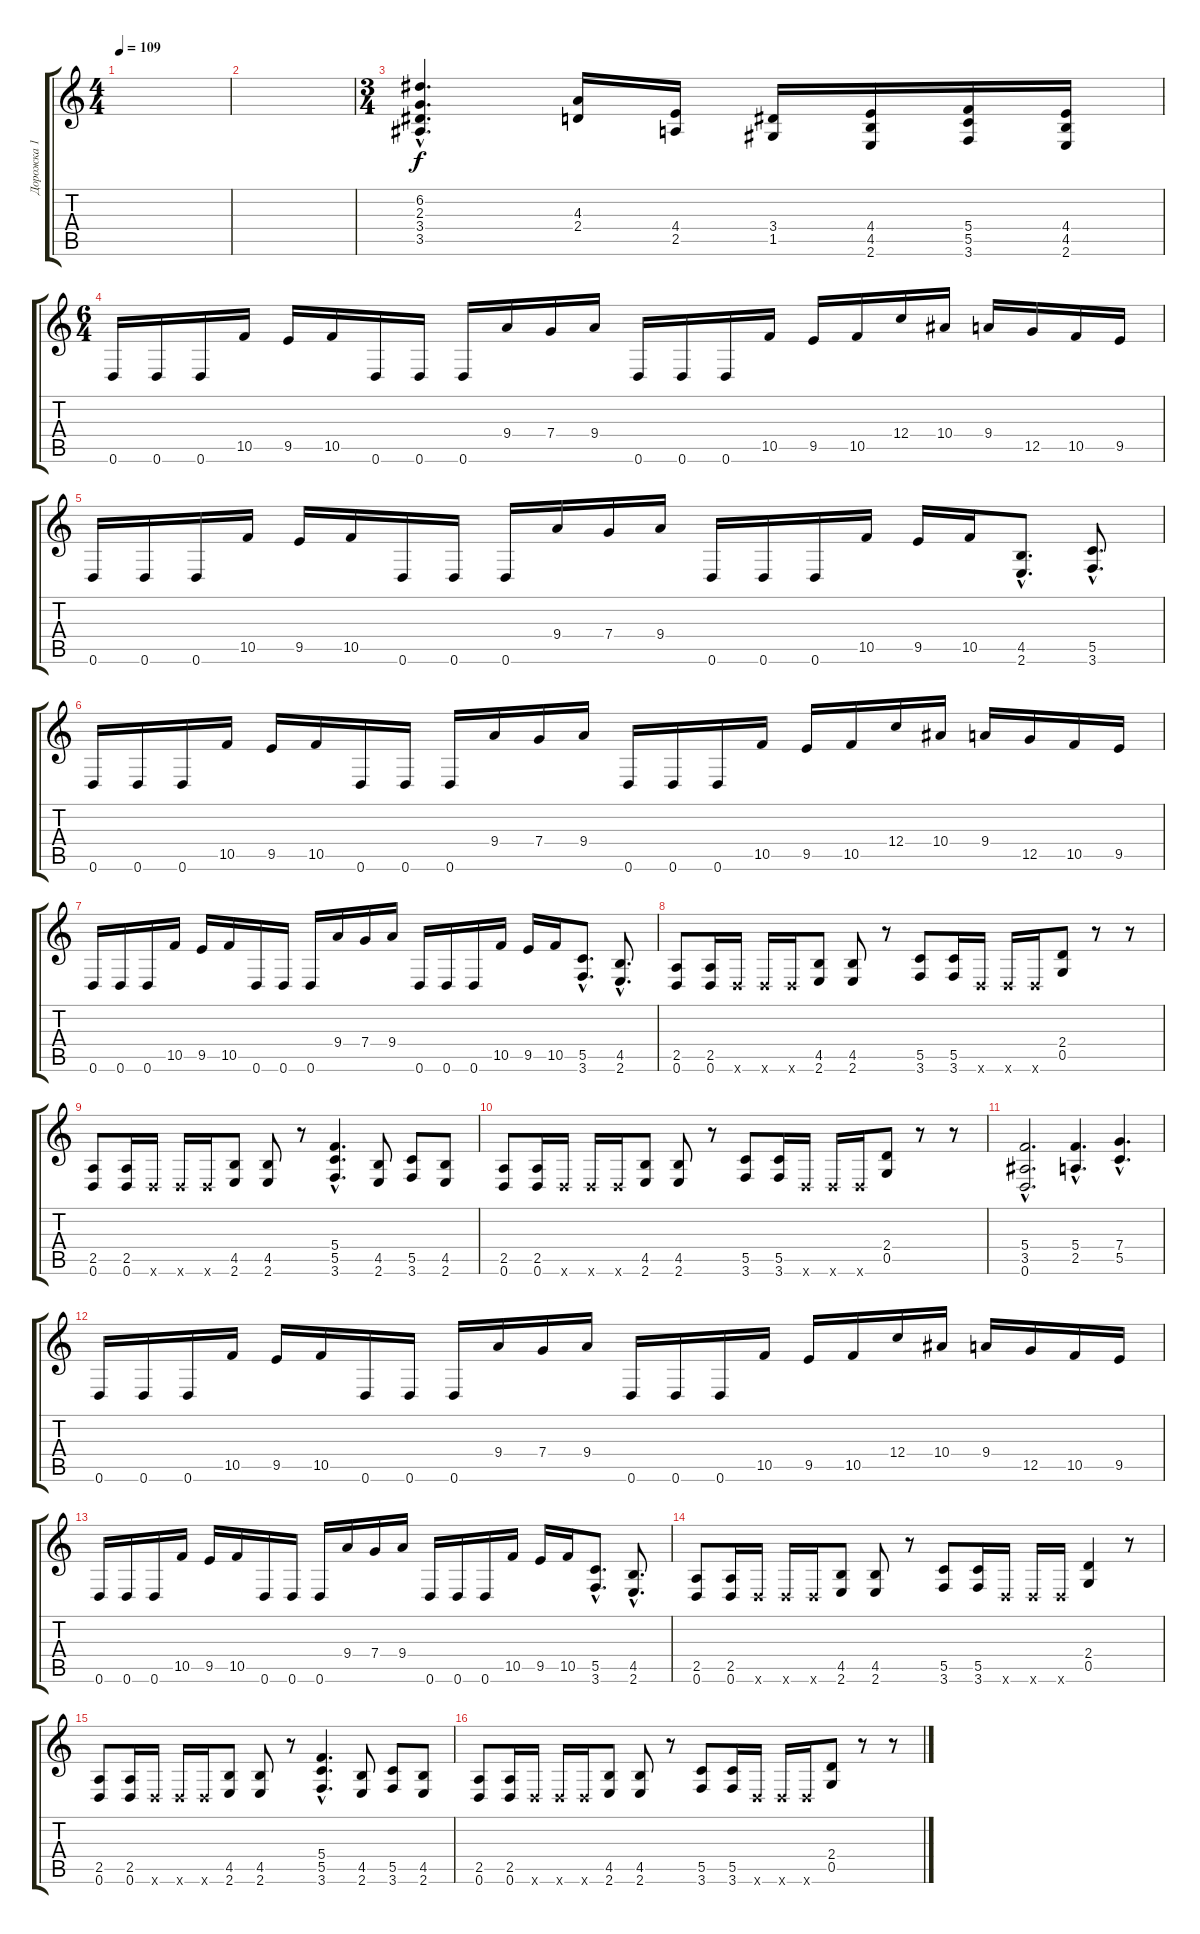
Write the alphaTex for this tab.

\track ("Дорожка 1" "Дорожка 1") {instrument distortionguitar}
\staff {score tabs}
\tuning (D4 A3 F3 C3 G2 D2) {hide}
\ts (4 4)
\tempo 109
\clef g2
\ks c
|
|
\ts (3 4)
(6.2{hac} 2.3{hac} 3.4 3.5{hac}).4{d} (4.3 2.4).16 (4.4 2.5).16 (3.4 1.5).16 (4.4 4.5 2.6).16 (5.4 5.5 3.6).16 (4.4 4.5 2.6).16 |
\ts (6 4)
0.6.16 0.6.16 0.6.16 10.5.16 9.5.16 10.5.16 0.6.16 0.6.16 0.6.16 9.4.16 7.4.16 9.4.16 0.6.16 0.6.16 0.6.16 10.5.16 9.5.16 10.5.16 12.4.16 10.4.16 9.4.16 12.5.16 10.5.16 9.5.16 |
0.6.16 0.6.16 0.6.16 10.5.16 9.5.16 10.5.16 0.6.16 0.6.16 0.6.16 9.4.16 7.4.16 9.4.16 0.6.16 0.6.16 0.6.16 10.5.16 9.5.16 10.5.16 (4.5{hac} 2.6{hac}).8{d} (5.5{hac} 3.6{hac}).8{d} |
0.6.16 0.6.16 0.6.16 10.5.16 9.5.16 10.5.16 0.6.16 0.6.16 0.6.16 9.4.16 7.4.16 9.4.16 0.6.16 0.6.16 0.6.16 10.5.16 9.5.16 10.5.16 12.4.16 10.4.16 9.4.16 12.5.16 10.5.16 9.5.16 |
0.6.16 0.6.16 0.6.16 10.5.16 9.5.16 10.5.16 0.6.16 0.6.16 0.6.16 9.4.16 7.4.16 9.4.16 0.6.16 0.6.16 0.6.16 10.5.16 9.5.16 10.5.16 (5.5{hac} 3.6{hac}).8{d} (4.5{hac} 2.6{hac}).8{d} |
(2.5 0.6).8 (2.5 0.6).16 0.6{x}.16 0.6{x}.16 0.6{x}.16 (4.5 2.6).8 (4.5 2.6).8 r.8 (5.5 3.6).8 (5.5 3.6).16 0.6{x}.16 0.6{x}.16 0.6{x}.16 (2.4 0.5).8 r.8 r.8 |
(2.5 0.6).8 (2.5 0.6).16 0.6{x}.16 0.6{x}.16 0.6{x}.16 (4.5 2.6).8 (4.5 2.6).8 r.8 (5.4{hac} 5.5{hac} 3.6{hac}).4{d} (4.5 2.6).8 (5.5 3.6).8 (4.5 2.6).8 |
(2.5 0.6).8 (2.5 0.6).16 0.6{x}.16 0.6{x}.16 0.6{x}.16 (4.5 2.6).8 (4.5 2.6).8 r.8 (5.5 3.6).8 (5.5 3.6).16 0.6{x}.16 0.6{x}.16 0.6{x}.16 (2.4 0.5).8 r.8 r.8 |
(5.4{hac} 3.5{hac} 0.6{hac}).2{d} (5.4{hac} 2.5{hac}).4{d} (7.4{hac} 5.5{hac}).4{d} |
0.6.16 0.6.16 0.6.16 10.5.16 9.5.16 10.5.16 0.6.16 0.6.16 0.6.16 9.4.16 7.4.16 9.4.16 0.6.16 0.6.16 0.6.16 10.5.16 9.5.16 10.5.16 12.4.16 10.4.16 9.4.16 12.5.16 10.5.16 9.5.16 |
0.6.16 0.6.16 0.6.16 10.5.16 9.5.16 10.5.16 0.6.16 0.6.16 0.6.16 9.4.16 7.4.16 9.4.16 0.6.16 0.6.16 0.6.16 10.5.16 9.5.16 10.5.16 (5.5{hac} 3.6{hac}).8{d} (4.5{hac} 2.6{hac}).8{d} |
(2.5 0.6).8 (2.5 0.6).16 0.6{x}.16 0.6{x}.16 0.6{x}.16 (4.5 2.6).8 (4.5 2.6).8 r.8 (5.5 3.6).8 (5.5 3.6).16 0.6{x}.16 0.6{x}.16 0.6{x}.16 (2.4 0.5).4 r.8 |
(2.5 0.6).8 (2.5 0.6).16 0.6{x}.16 0.6{x}.16 0.6{x}.16 (4.5 2.6).8 (4.5 2.6).8 r.8 (5.4{hac} 5.5{hac} 3.6{hac}).4{d} (4.5 2.6).8 (5.5 3.6).8 (4.5 2.6).8 |
(2.5 0.6).8 (2.5 0.6).16 0.6{x}.16 0.6{x}.16 0.6{x}.16 (4.5 2.6).8 (4.5 2.6).8 r.8 (5.5 3.6).8 (5.5 3.6).16 0.6{x}.16 0.6{x}.16 0.6{x}.16 (2.4 0.5).8 r.8 r.8
